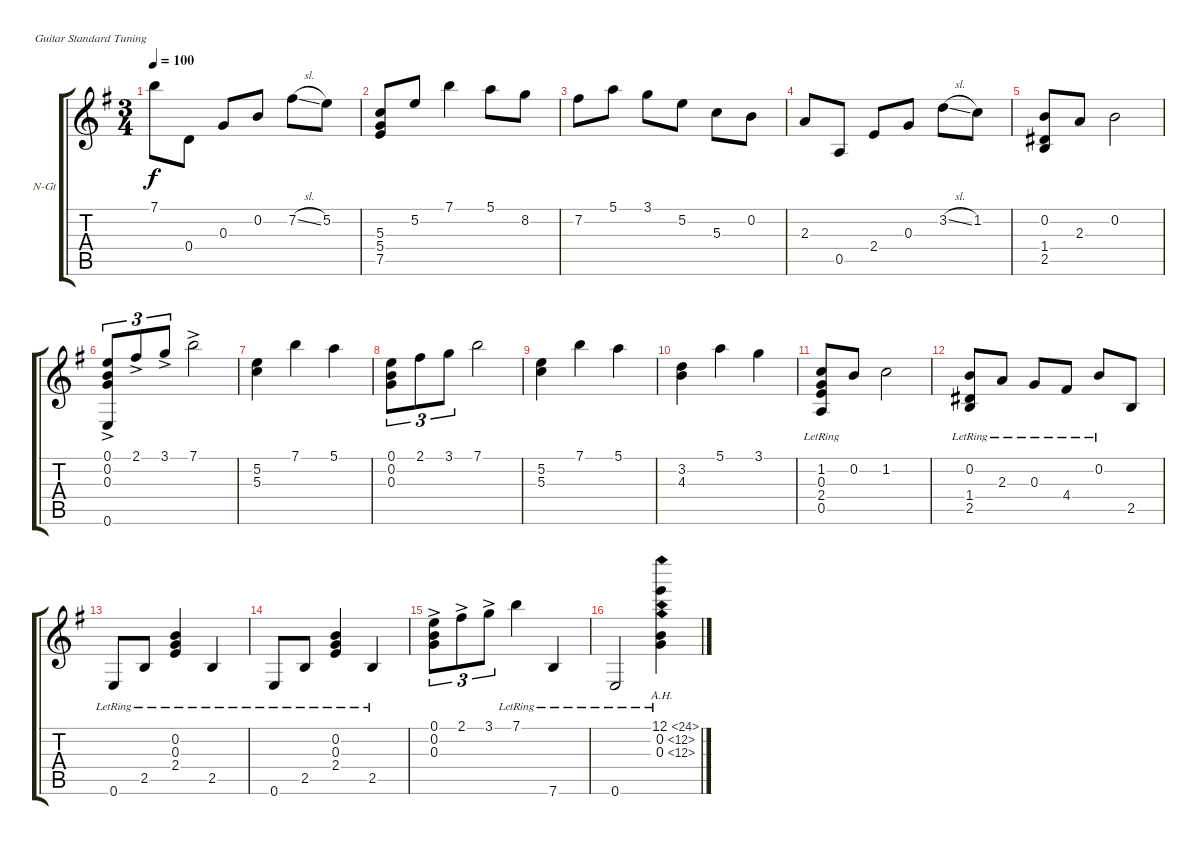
\bracketExtendMode groupsimilarinstruments
\firstSystemTrackNameOrientation horizontal
\otherSystemsTrackNameOrientation horizontal
\track ("Track 1" "N-Gt") {instrument acousticguitarnylon}
\staff {score tabs}
\tuning (E4 B3 G3 D3 A2 E2)
\ts (3 4)
\tempo 100
\clef g2
\ks eminor
7.1.8{dy f} 0.4.8 0.3.8 0.2.8 7.2{sl}.8 5.2.8 |
(5.3 5.4 7.5).8 5.2.8 7.1.4 5.1.8 8.2.8 |
7.2.8 5.1.8 3.1.8 5.2.8 5.3.8 0.2.8 |
2.3.8 0.5.8 2.4.8 0.3.8 3.2{sl}.8 1.2.8 |
(0.2 1.4 2.5).8 2.3.8 0.2.2 |
(0.1{ac} 0.2 0.3 0.6).8{tu (3 2)} 2.1{ac}.8{tu (3 2)} 3.1{ac}.8{tu (3 2)} 7.1{ac}.2 |
(5.2 5.3).4 7.1.4 5.1.4 |
(0.1 0.2 0.3).8{tu (3 2)} 2.1.8{tu (3 2)} 3.1.8{tu (3 2)} 7.1.2 |
(5.2 5.3).4 7.1.4 5.1.4 |
(3.2 4.3).4 5.1.4 3.1.4 |
(1.2 0.3{lr} 2.4{lr} 0.5{lr}).8 0.2.8 1.2.2 |
(0.2 1.4{lr} 2.5{lr}).8 2.3{lr}.8 0.3{lr}.8 4.4{lr}.8 0.2{lr}.8 2.5.8 |
0.6{lr}.8 2.5{lr}.8 (0.2{lr} 0.3{lr} 2.4{lr}).4 2.5{lr}.4 |
0.6{lr}.8 2.5{lr}.8 (0.2{lr} 0.3{lr} 2.4{lr}).4 2.5{lr}.4 |
(0.1{ac} 0.2 0.3).8{tu (3 2)} 2.1{ac}.8{tu (3 2)} 3.1{ac}.8{tu (3 2)} 7.1{lr}.4 7.6{lr}.4 |
0.6{lr}.2 (12.1{ah 12 lr} 0.2{ah 12 lr} 0.3{ah 12 lr}).4
